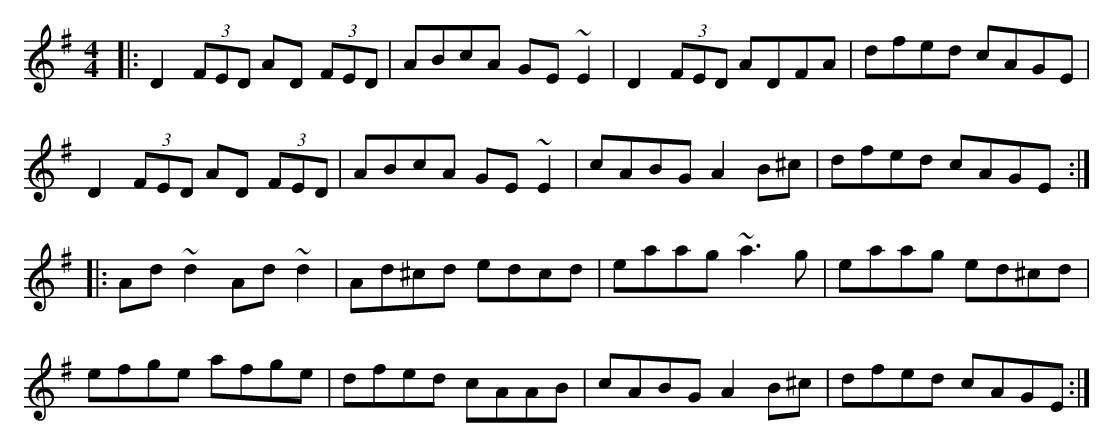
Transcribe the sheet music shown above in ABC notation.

X:1
M:4/4
K:Dmix
|:D2 (3FED AD (3FED|ABcA GE~E2|D2 (3FED ADFA|dfed cAGE|
D2 (3FED AD (3FED|ABcA GE~E2|cABG A2B^c|dfed cAGE:|
|:Ad~d2 Ad~d2|Ad^cd edcd|eaag ~a3g|eaag ed^cd|
efge afge|dfed cAAB|cABG A2B^c|dfed cAGE:|
